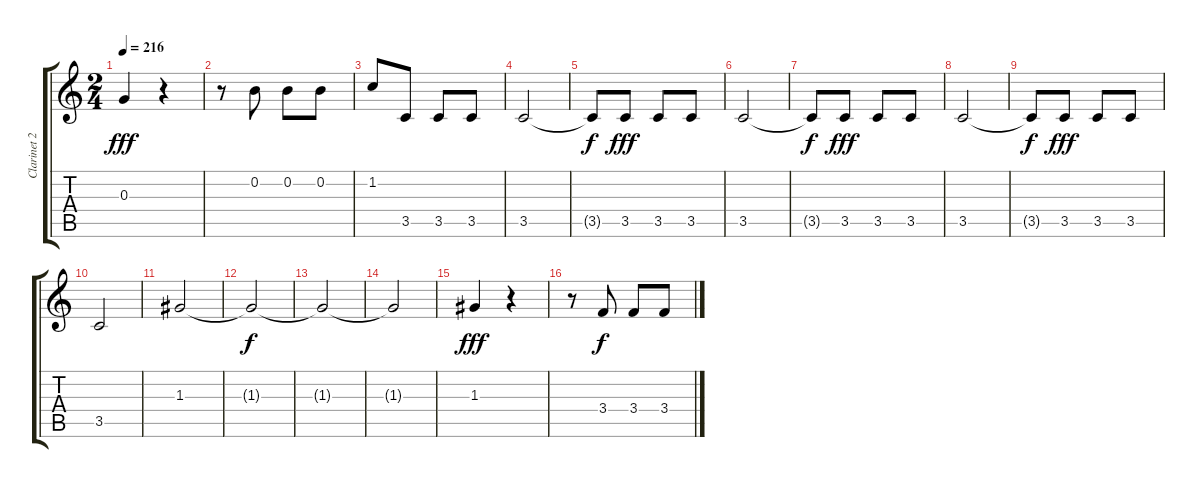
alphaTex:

\track ("Clarinet 2" "Clarinet 2") {instrument acousticguitarnylon}
\staff {score tabs}
\tuning (E4 B3 G3 D3 A2 E2) {hide}
\ts (2 4)
\tempo 216
\clef g2
\ks c
0.3.4{dy fff} r.4 |
r.8 0.2.8 0.2.8 0.2.8 |
1.2.8 3.5.8 3.5.8 3.5.8 |
3.5.2 |
3.5{t}.8{dy f} 3.5.8{dy fff} 3.5.8 3.5.8 |
3.5.2 |
3.5{t}.8{dy f} 3.5.8{dy fff} 3.5.8 3.5.8 |
3.5.2 |
3.5{t}.8{dy f} 3.5.8{dy fff} 3.5.8 3.5.8 |
3.5.2 |
1.3.2 |
1.3{t}.2{dy f} |
1.3{t}.2 |
1.3{t}.2 |
1.3.4{dy fff} r.4 |
r.8 3.4.8{dy f} 3.4.8 3.4.8
